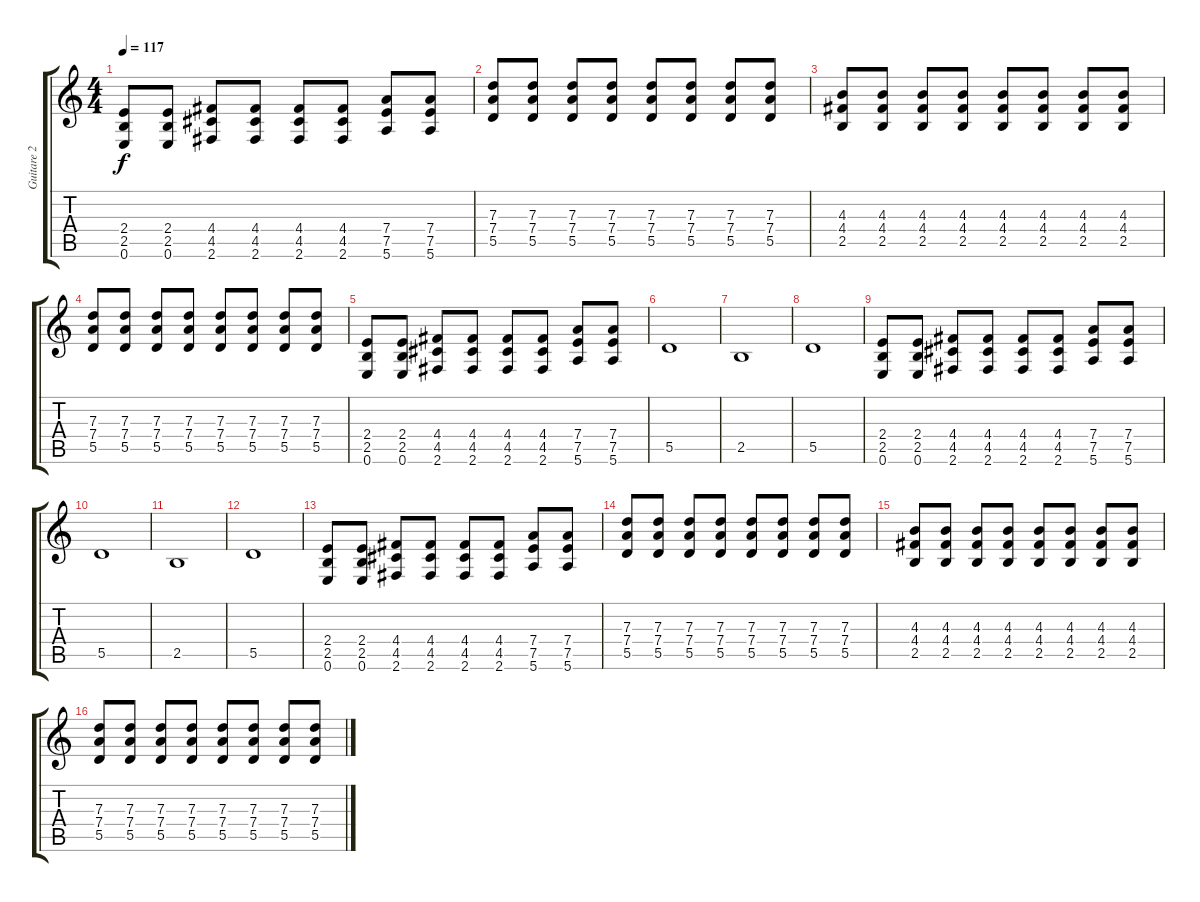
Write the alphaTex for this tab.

\track ("Guitare 2 (Violoncelle)" "Guitare 2 ") {instrument electricguitarclean}
\staff {score tabs}
\tuning (E4 B3 G3 D3 A2 E2) {hide}
\ts (4 4)
\tempo 117
\clef g2
\ks c
(2.4 2.5 0.6).8{dy f instrument electricguitarmuted} (2.4 2.5 0.6).8 (4.4 4.5 2.6).8 (4.4 4.5 2.6).8 (4.4 4.5 2.6).8 (4.4 4.5 2.6).8 (7.4 7.5 5.6).8 (7.4 7.5 5.6).8 |
(7.3 7.4 5.5).8 (7.3 7.4 5.5).8 (7.3 7.4 5.5).8 (7.3 7.4 5.5).8 (7.3 7.4 5.5).8 (7.3 7.4 5.5).8 (7.3 7.4 5.5).8 (7.3 7.4 5.5).8 |
(4.3 4.4 2.5).8 (4.3 4.4 2.5).8 (4.3 4.4 2.5).8 (4.3 4.4 2.5).8 (4.3 4.4 2.5).8 (4.3 4.4 2.5).8 (4.3 4.4 2.5).8 (4.3 4.4 2.5).8 |
(7.3 7.4 5.5).8 (7.3 7.4 5.5).8 (7.3 7.4 5.5).8 (7.3 7.4 5.5).8 (7.3 7.4 5.5).8 (7.3 7.4 5.5).8 (7.3 7.4 5.5).8 (7.3 7.4 5.5).8 |
(2.4 2.5 0.6).8{instrument electricguitarmuted} (2.4 2.5 0.6).8 (4.4 4.5 2.6).8 (4.4 4.5 2.6).8 (4.4 4.5 2.6).8 (4.4 4.5 2.6).8 (7.4 7.5 5.6).8 (7.4 7.5 5.6).8 |
5.5.1{instrument overdrivenguitar} |
2.5.1 |
5.5.1 |
(2.4 2.5 0.6).8{instrument electricguitarmuted} (2.4 2.5 0.6).8 (4.4 4.5 2.6).8 (4.4 4.5 2.6).8 (4.4 4.5 2.6).8 (4.4 4.5 2.6).8 (7.4 7.5 5.6).8 (7.4 7.5 5.6).8 |
5.5.1{instrument overdrivenguitar} |
2.5.1 |
5.5.1 |
(2.4 2.5 0.6).8{instrument electricguitarmuted} (2.4 2.5 0.6).8 (4.4 4.5 2.6).8 (4.4 4.5 2.6).8 (4.4 4.5 2.6).8 (4.4 4.5 2.6).8 (7.4 7.5 5.6).8 (7.4 7.5 5.6).8 |
(7.3 7.4 5.5).8 (7.3 7.4 5.5).8 (7.3 7.4 5.5).8 (7.3 7.4 5.5).8 (7.3 7.4 5.5).8 (7.3 7.4 5.5).8 (7.3 7.4 5.5).8 (7.3 7.4 5.5).8 |
(4.3 4.4 2.5).8 (4.3 4.4 2.5).8 (4.3 4.4 2.5).8 (4.3 4.4 2.5).8 (4.3 4.4 2.5).8 (4.3 4.4 2.5).8 (4.3 4.4 2.5).8 (4.3 4.4 2.5).8 |
(7.3 7.4 5.5).8 (7.3 7.4 5.5).8 (7.3 7.4 5.5).8 (7.3 7.4 5.5).8 (7.3 7.4 5.5).8 (7.3 7.4 5.5).8 (7.3 7.4 5.5).8 (7.3 7.4 5.5).8
